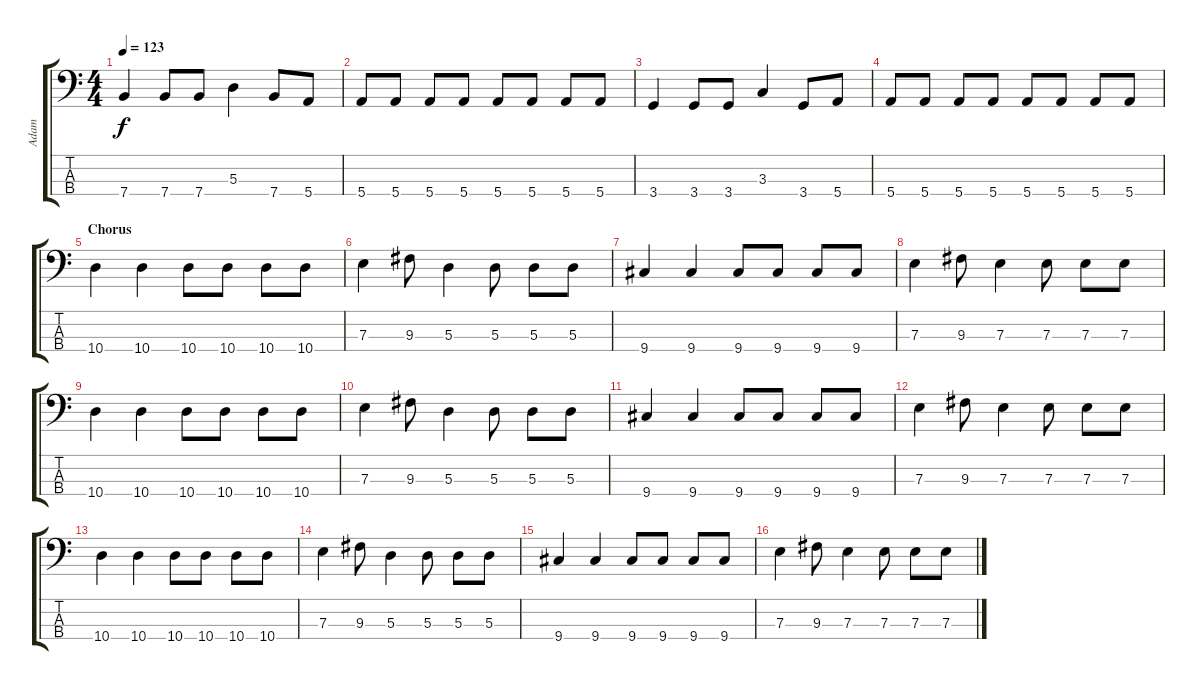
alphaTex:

\track ("Adam" "Adam") {instrument electricbassfinger}
\staff {score tabs}
\tuning (G2 D2 A1 E1) {hide}
\ts (4 4)
\tempo 123
\clef f4
\ks c
7.4.4{dy f} 7.4.8 7.4.8 5.3.4 7.4.8 5.4.8 |
5.4.8 5.4.8 5.4.8 5.4.8 5.4.8 5.4.8 5.4.8 5.4.8 |
3.4.4 3.4.8 3.4.8 3.3.4 3.4.8 5.4.8 |
5.4.8 5.4.8 5.4.8 5.4.8 5.4.8 5.4.8 5.4.8 5.4.8 |
\section ("" "Chorus")
10.4.4 10.4.4 10.4.8 10.4.8 10.4.8 10.4.8 |
7.3.4 9.3.8 5.3.4 5.3.8 5.3.8 5.3.8 |
9.4.4 9.4.4 9.4.8 9.4.8 9.4.8 9.4.8 |
7.3.4 9.3.8 7.3.4 7.3.8 7.3.8 7.3.8 |
10.4.4 10.4.4 10.4.8 10.4.8 10.4.8 10.4.8 |
7.3.4 9.3.8 5.3.4 5.3.8 5.3.8 5.3.8 |
9.4.4 9.4.4 9.4.8 9.4.8 9.4.8 9.4.8 |
7.3.4 9.3.8 7.3.4 7.3.8 7.3.8 7.3.8 |
10.4.4 10.4.4 10.4.8 10.4.8 10.4.8 10.4.8 |
7.3.4 9.3.8 5.3.4 5.3.8 5.3.8 5.3.8 |
9.4.4 9.4.4 9.4.8 9.4.8 9.4.8 9.4.8 |
7.3.4 9.3.8 7.3.4 7.3.8 7.3.8 7.3.8
